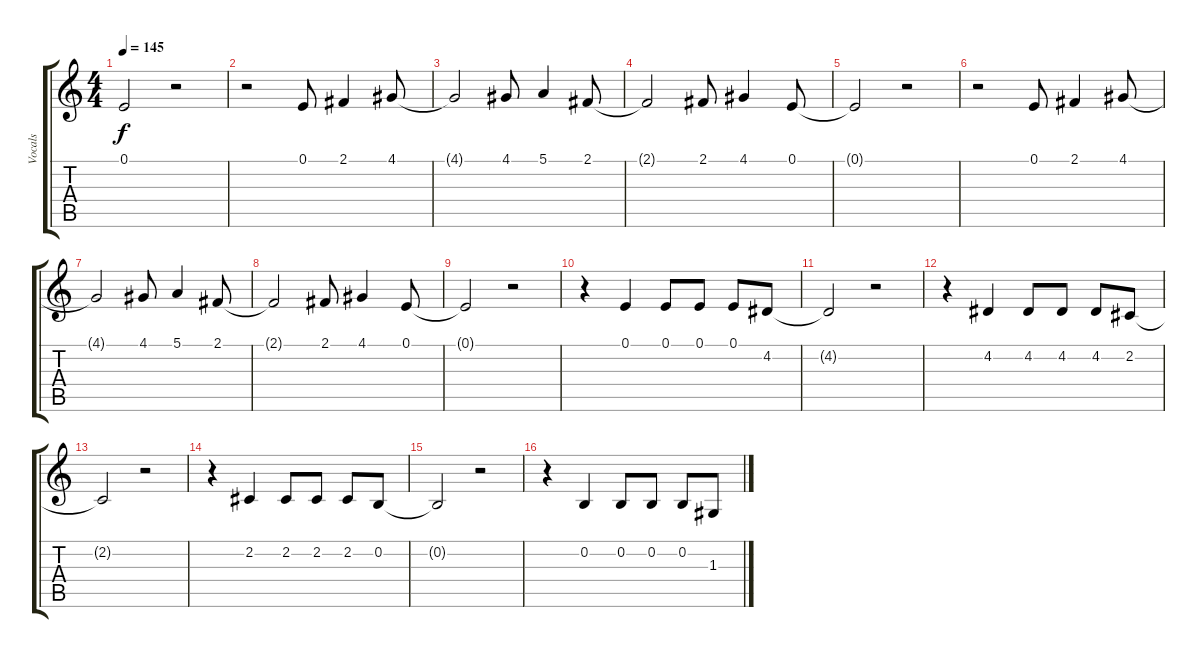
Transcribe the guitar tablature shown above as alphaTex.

\track ("Vocals" "Vocals") {instrument oboe}
\staff {score tabs}
\tuning (E4 B3 G3 D3 A2 E2) {hide}
\ts (4 4)
\tempo 145
\clef g2
\ks c
0.1{t}.2{dy f} r.2 |
r.2 0.1.8 2.1.4 4.1.8 |
4.1{t}.2 4.1.8 5.1.4 2.1.8 |
2.1{t}.2 2.1.8 4.1.4 0.1.8 |
0.1{t}.2 r.2 |
r.2 0.1.8 2.1.4 4.1.8 |
4.1{t}.2 4.1.8 5.1.4 2.1.8 |
2.1{t}.2 2.1.8 4.1.4 0.1.8 |
0.1{t}.2 r.2 |
r.4 0.1.4 0.1.8 0.1.8 0.1.8 4.2.8 |
4.2{t}.2 r.2 |
r.4 4.2.4 4.2.8 4.2.8 4.2.8 2.2.8 |
2.2{t}.2 r.2 |
r.4 2.2.4 2.2.8 2.2.8 2.2.8 0.2.8 |
0.2{t}.2 r.2 |
r.4 0.2.4 0.2.8 0.2.8 0.2.8 1.3.8
